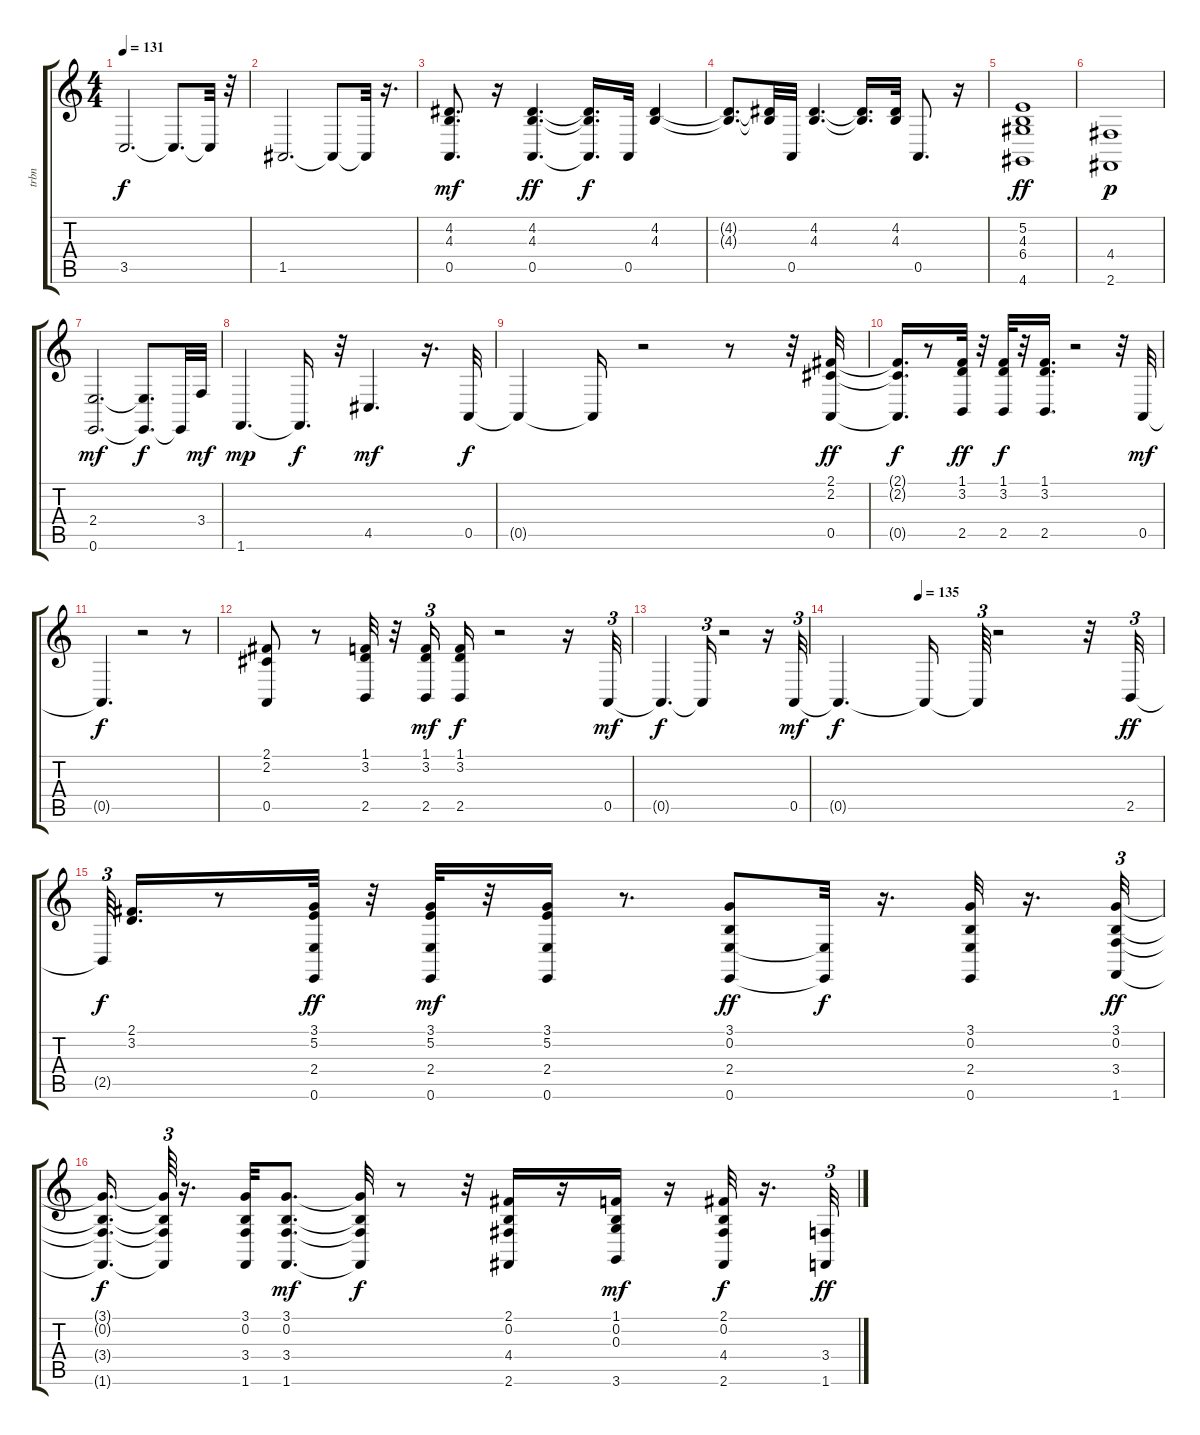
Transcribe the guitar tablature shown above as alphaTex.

\track ("trbn" "trbn") {instrument trombone}
\staff {score tabs}
\tuning (E4 B3 G3 D3 A2 E2) {hide}
\ts (4 4)
\tempo 131
\clef g2
\ks c
3.5.2{d dy f} 3.5{t}.8{d} 3.5{t}.32 r.32 |
1.5.2{d} 1.5{t}.8 1.5{t}.32 r.16{d} |
(4.2 4.3 0.5).8{d dy mf} r.16 (4.2 4.3 0.5).4{d dy ff} (4.2{t} 4.3{t} 0.5{t}).16{d dy f} 0.5.32 (4.2 4.3).4 |
(4.2{t} 4.3{t}).8{d} (4.2{t} 4.3{t}).32 0.5.32 (4.2 4.3).4{d} (4.2{t} 4.3{t}).16{d} (4.2 4.3).32 0.5.8{d} r.16 |
(5.2 4.3 6.4 4.6).1{dy ff} |
(4.4 2.6).1{dy p} |
(2.4 0.6).2{d dy mf} (2.4{t} 0.6{t}).8{d dy f} 0.6{t}.32 3.4.32{dy mf} |
1.6.4{d dy mp} 1.6{t}.16{d dy f} r.32 4.5.4{d dy mf} r.16{d} 0.5.32{dy f} |
0.5{t}.4 0.5{t}.16 r.2 r.8 r.32 (2.1 2.2 0.5).32{dy ff} |
(2.1{t} 2.2{t} 0.5{t}).16{d dy f} r.8 (1.1 3.2 2.5).32{dy ff} r.32 (1.1 3.2 2.5).32{dy f} r.32 (1.1 3.2 2.5).16{d} r.2 r.32 0.5.32{dy mf} |
0.5{t}.4{d dy f} r.2 r.8 |
(2.1 2.2 0.5).8 r.8 (1.1 3.2 2.5).32 r.32 (1.1 3.2 2.5).16{tu (3 2) dy mf} (1.1 3.2 2.5).16{dy f} r.2 r.16 0.5.32{tu (3 2) dy mf} |
0.5{t}.4{d dy f} 0.5{t}.16{tu (3 2)} r.2 r.16 0.5.32{tu (3 2) dy mf} |
\tempo (135 0.25)
0.5{t}.4{d dy f} 0.5{t}.16 0.5{t}.64{tu (3 2)} r.2 r.32 2.5.32{tu (3 2) dy ff} |
2.5{t}.64{tu (3 2) dy f} (2.1 3.2).16{d} r.8 (3.1 5.2 2.4 0.6).32{dy ff} r.32 (3.1 5.2 2.4 0.6).32{dy mf} r.32 (3.1 5.2 2.4 0.6).16 r.8{d} (3.1 0.2 2.4 0.6).8{dy ff} (2.4{t} 0.6{t}).32{dy f} r.16{d} (3.1 0.2 2.4 0.6).32 r.16{d} (3.1 0.2 3.4 1.6).32{tu (3 2) dy ff} |
(3.1{t} 0.2{t} 3.4{t} 1.6{t}).16{d dy f} (3.1{t} 0.2{t} 3.4{t} 1.6{t}).64{tu (3 2)} r.16{d} (3.1 0.2 3.4 1.6).32 (3.1 0.2 3.4 1.6).8{d dy mf} (3.1{t} 0.2{t} 3.4{t} 1.6{t}).32{dy f} r.8 r.32 (2.1 0.2 4.4 2.6).16 r.16 (1.1 0.2 0.3 3.6).16{dy mf} r.16 (2.1 0.2 4.4 2.6).32{dy f} r.16{d} (3.4 1.6).32{tu (3 2) dy ff}
